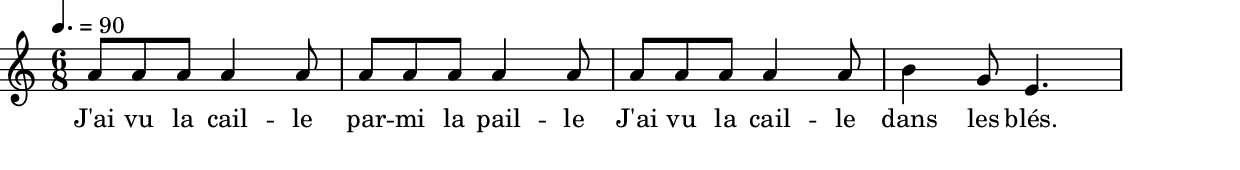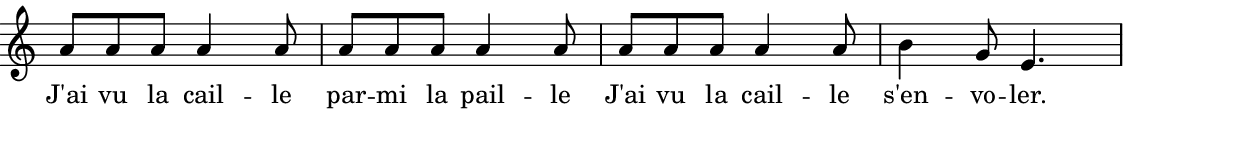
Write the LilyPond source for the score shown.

%% Generated by lilypond-book
%% Options: [indent=0\mm]
\include "lilypond-book-preamble.ly"


% ****************************************************************
% Start cut-&-pastable-section
% ****************************************************************

#(ly:set-option 'eps-box-padding 3.000000)



\paper {
  indent = 0\mm
}

\layout {
  
}




% ****************************************************************
% ly snippet:
% ****************************************************************
\sourcefilename "yvesdefrance_6.ly"
\sourcefileline 0
\version "2.16.0"
\include "italiano.ly"

\header {
	title = "Chant de travail - 6"
	subtitle = "Collecté par Yves Defrance"
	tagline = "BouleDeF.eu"
}

\score {
	\new Staff \relative sib {
		\clef "treble"
		\time 6/8
		\tempo 4. = 90

		\repeat unfold 2 {
			| la'8 la la la4 la8
			| la8 la la la4 la8
			| la8 la la la4 la8
			| si4 sol8 mi4.
			\break
		}
	}
	\addlyrics {
		J'ai vu la cail -- le par -- mi la pail -- le
		J'ai vu la cail -- le dans les blés.
		J'ai vu la cail -- le par -- mi la pail -- le
		J'ai vu la cail -- le s'en -- vo -- ler.
	}
	\layout {}
	\midi {}
}




% ****************************************************************
% end ly snippet
% ****************************************************************
